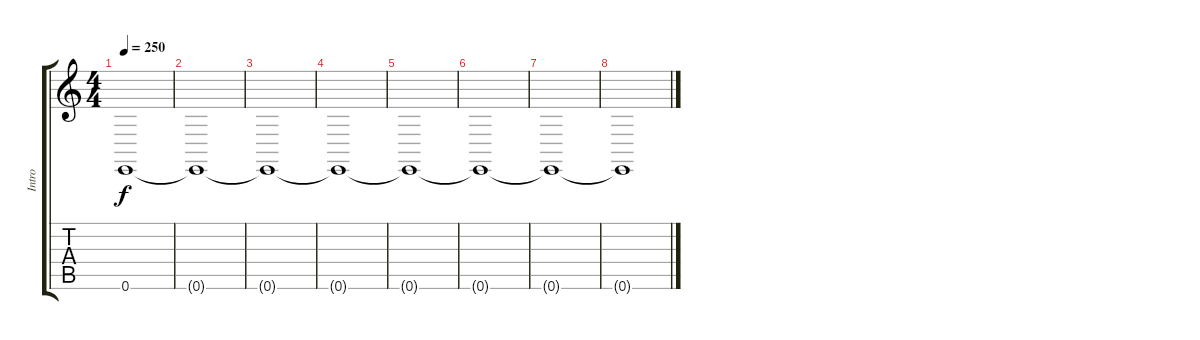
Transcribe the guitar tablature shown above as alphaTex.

\track ("Intro" "Intro") {instrument synthvoice}
\staff {score tabs}
\tuning (E4 B3 G3 D3 A2 E2) {hide}
\ts (4 4)
\tempo 250
\clef g2
\ks c
0.6{t}.1{dy f} |
0.6{t}.1 |
0.6{t}.1 |
0.6{t}.1 |
0.6{t}.1 |
0.6{t}.1 |
0.6{t}.1 |
0.6{t}.1
